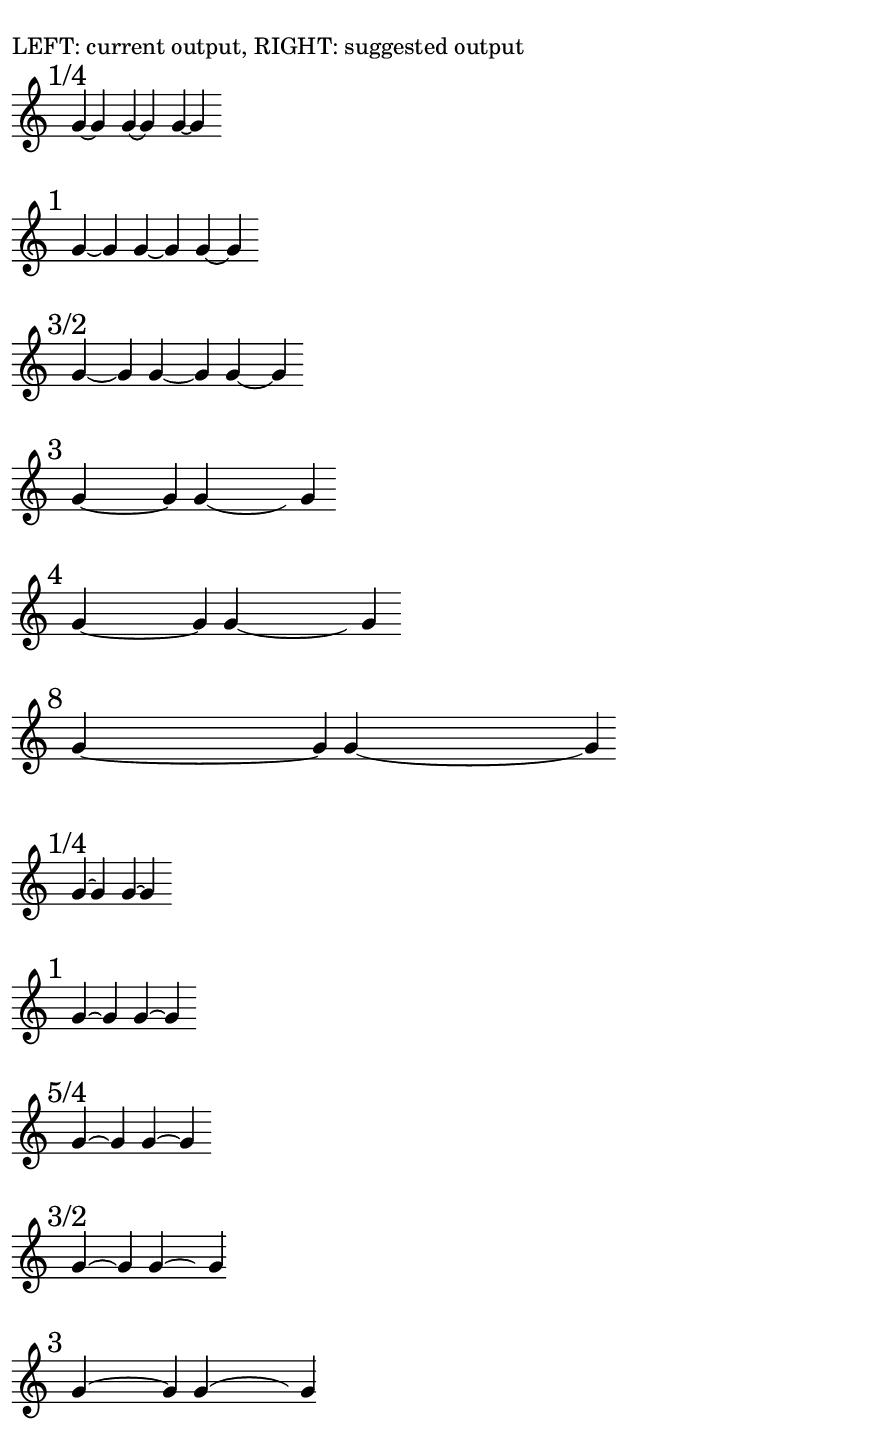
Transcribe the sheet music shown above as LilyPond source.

\version "2.16.2"

\include "../tests/global-settings.ily"

\markup { LEFT: current output, RIGHT: suggested output }

\layout {
  % make sure that note spacing won't change (as we rely
  % on spacer rests, not explicit offsets, to put notes apart)
  \override Score.SpacingSpanner #'common-shortest-duration =
  #(ly:make-moment 10 53)
}

\transpose d g
\new Staff {
  \stemUp
  \tieDown

  \mark "1/4"
  d'4*1/4 ~ d'4
  \tie-cps #'((0.731 . -1.8) (1.024 . -2.5) (1.948 . -2.5) (2.241 . -1.8))
  d'4*1/4 ~ d'4
  \tie-cps #'((0.981 . -1.6) (1.182 . -1.83) (1.679 . -1.83) (1.879 . -1.6))
  d'4*1/4 ~ d'4
  \br

  \mark "1"
  d'4 ~ d'4
  \tie-cps #'((1.377 . -1.45) (1.692 . -1.85) (2.470 . -1.85) (2.785 . -1.45))
  d'4 ~ d'
  \tie-cps #'((0.910 . -1.75) (1.398 . -2.5) (2.604 . -2.5) (3.092 . -1.75))
  d'4 ~ d'
  \br

  \mark "3/2"
  d'4 ~ s8 d'4
  \tie-cps #'((1.419 . -1.4) (2.055 . -1.9) (3.626 . -1.9) (4.262 . -1.4))
  d'4 ~ s8 d'4
  \tie-cps #'((1.127 . -1.65) (1.868 . -2.5) (3.700 . -2.5) (4.441 . -1.65))
  d'4 ~ s8 d'4
  \br

  \mark "3"
  d'4 ~ s2 d'4
  <<
    {
      \tie-cps #'((1.271 . -1.55) (2.566 . -2.7) (7.552 . -2.7) (8.847 . -1.55))
      d'4*3 ~ \hideNotes d' \unHideNotes
    }
    \new Voice {
      \once \override Stem #'extra-offset = #'(9.00 . 0)
      \once \override NoteHead #'extra-offset = #'(9.00 . 0)
      d'4
    }
  >>
  \br

  \mark "4"
  d'4 ~ s2. d'4
  <<
    {
      \tie-cps #'((1.328 . -1.5) (3.073 . -2.65) (10.367 . -2.65) (11.813 . -1.5))
      d'4*4 ~ \hideNotes d' \unHideNotes
    }
    \new Voice {
      \once \override Stem #'extra-offset = #'(12.00 . 0)
      \once \override NoteHead #'extra-offset = #'(12.00 . 0)
      d'4
    }
  >>
  \br

  \mark "8"
  d'4 ~ s1.. d'4
  \shape Tie #'((0.4 . 0.2)(1.4 . -0.3)(-1.7 . -0.3)(-0.7 . 0.25))
  d'4 ~ s1.. d'4
  \br
}


\transpose d g
\new Staff {
  \stemUp
  \tieUp

  \mark "1/4"
  d'4*1/4 ~ d'4
  \tie-cps #'((1.5 . -0.42) (1.637 . -0.18) (2.015 . -0.18) (2.15 . -0.42))
  d'4*1/4 ~ d'4
  \br

  \mark "1"
  d'4 ~ d'4
  \tie-cps #'((1.554 . -0.55) (1.854 . -0.15) (2.639 . -0.15) (2.939 . -0.55))
  d'4 ~ d'4
  \br

  \mark "5/4"
  d'4 ~ s16 d'4
  \tie-cps #'((1.554 . -0.6) (2.000 . -0.15) (3.174 . -0.15) (3.647 . -0.6))
  d'4 ~ s16 d'4
  \br

  \mark "3/2"
  d'4 ~ s8 d'4
  <<
    {
      \tie-cps #'((1.554 . -0.6) (2.19 . -0.1) (3.759 . -0.1) (4.397 . -0.6))
      d'4 ~ s8 \hideNotes d'4 \unHideNotes
    }
    \new Voice {
      \once \override Stem #'extra-offset = #'(4.5 . 0)
      \once \override NoteHead #'extra-offset = #'(4.5 . 0)
      d'4
    }
  >>
  \br

  \mark "3"
  d'4 ~ s2 d'4
  <<
    {
      \tie-cps #'((1.554 . -0.45) (2.866 . 0.7) (7.752 . 0.7) (9.065 . -0.45))
      d'4 ~ s2 \hideNotes d'4 \unHideNotes
    }
    \new Voice {
      \once \override Stem #'extra-offset = #'(9.00 . 0)
      \once \override NoteHead #'extra-offset = #'(9.00 . 0)
      d'4
    }
  >>
  \br
}
